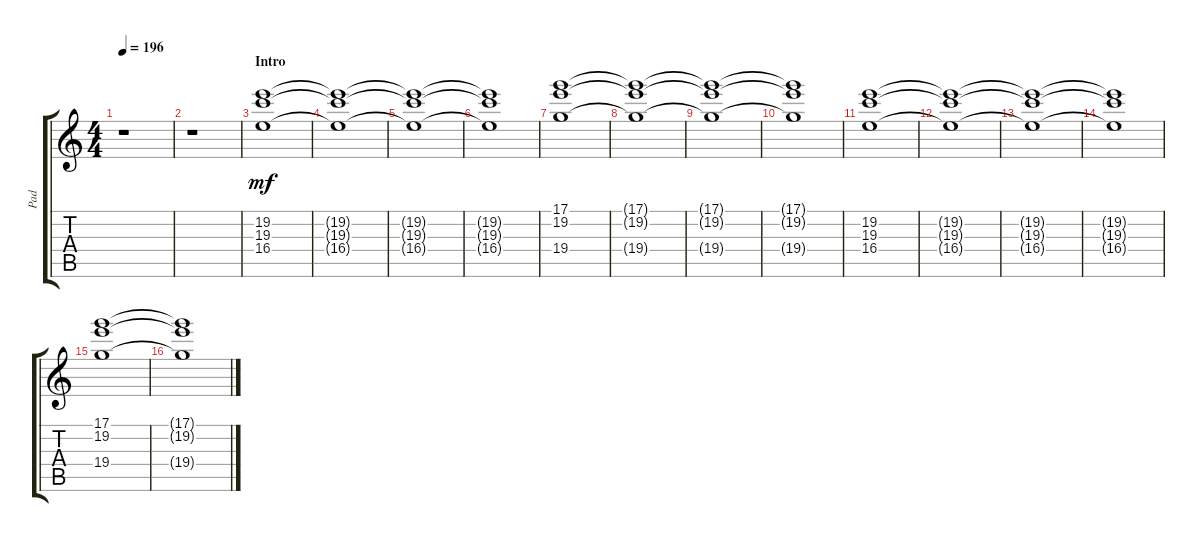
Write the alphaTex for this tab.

\track ("Pad" "Pad") {instrument electricguitarclean}
\staff {score tabs}
\tuning (D4 A3 F3 C3 G2 C2) {hide}
\ts (4 4)
\tempo 196
\clef g2
\ks aminor
r.1{dy mf instrument electricguitarclean} |
r.1 |
\section ("" "Intro")
(19.2 19.3 16.4).1 |
(19.2{t} 19.3{t} 16.4{t}).1 |
(19.2{t} 19.3{t} 16.4{t}).1 |
(19.2{t} 19.3{t} 16.4{t}).1 |
(17.1 19.2 19.4).1 |
(17.1{t} 19.2{t} 19.4{t}).1 |
(17.1{t} 19.2{t} 19.4{t}).1 |
(17.1{t} 19.2{t} 19.4{t}).1 |
(19.2 19.3 16.4).1 |
(19.2{t} 19.3{t} 16.4{t}).1 |
(19.2{t} 19.3{t} 16.4{t}).1 |
(19.2{t} 19.3{t} 16.4{t}).1 |
(17.1 19.2 19.4).1 |
(17.1{t} 19.2{t} 19.4{t}).1
